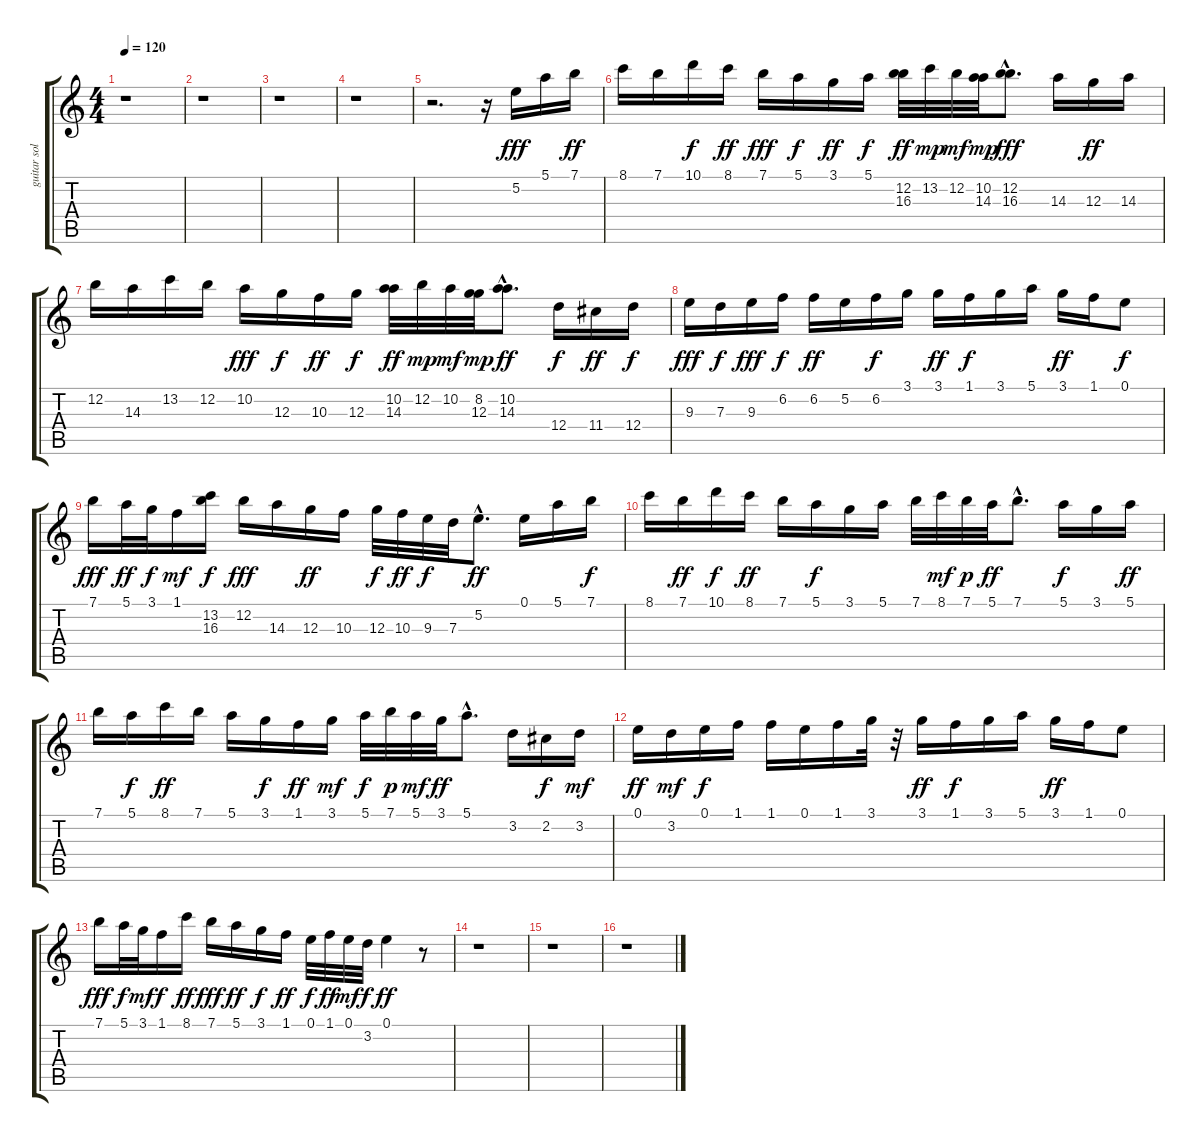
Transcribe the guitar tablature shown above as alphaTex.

\track ("guitar solo" "guitar sol") {instrument acousticguitarnylon}
\staff {score tabs}
\tuning (E4 B3 G3 D3 A2 E2) {hide}
\ts (4 4)
\tempo 120
\clef g2
\ks c
r.1{dy fff} |
r.1 |
r.1 |
r.1 |
r.2{d} r.16 5.2.16 5.1.16 7.1.16{dy ff} |
8.1.16 7.1.16 10.1.16{dy f} 8.1.16{dy ff} 7.1.16{dy fff} 5.1.16{dy f} 3.1.16{dy ff} 5.1.16{dy f} (12.2 16.3).32{dy ff} 13.2.32{dy mp} 12.2.32{dy mf} (10.2 14.3).32{dy mp} (12.2{hac} 16.3{hac}).8{d dy fff} 14.3.16 12.3.16{dy ff} 14.3.16 |
12.2.16 14.3.16 13.2.16 12.2.16 10.2.16{dy fff} 12.3.16{dy f} 10.3.16{dy ff} 12.3.16{dy f} (10.2 14.3).32{dy ff} 12.2.32{dy mp} 10.2.32{dy mf} (8.2 12.3).32{dy mp} (10.2{hac} 14.3{hac}).8{d dy ff} 12.4.16{dy f} 11.4.16{dy ff} 12.4.16{dy f} |
9.3.16{dy fff instrument acousticguitarnylon} 7.3.16{dy f} 9.3.16{dy fff} 6.2.16{dy f} 6.2.16{dy ff} 5.2.16 6.2.16{dy f} 3.1.16 3.1.16{dy ff} 1.1.16{dy f} 3.1.16 5.1.16 3.1.16{dy ff} 1.1.16 0.1.8{dy f} |
7.1.16{dy fff instrument acousticguitarnylon} 5.1.32{dy ff} 3.1.32{dy f} 1.1.16{dy mf} (13.2 16.3).16{dy f} 12.2.16{dy fff} 14.3.16 12.3.16{dy ff} 10.3.16 12.3.32{dy f} 10.3.32{dy ff instrument acousticguitarnylon} 9.3.32{dy f} 7.3.32 5.2{hac}.8{d dy ff} 0.1.16 5.1.16 7.1.16{dy f} |
8.1.16 7.1.16{dy ff} 10.1.16{dy f} 8.1.16{dy ff} 7.1.16 5.1.16{dy f} 3.1.16 5.1.16 7.1.32 8.1.32{dy mf} 7.1.32{dy p} 5.1.32{dy ff} 7.1{hac}.8{d} 5.1.16{dy f} 3.1.16 5.1.16{dy ff} |
7.1.16 5.1.16{dy f} 8.1.16{dy ff} 7.1.16 5.1.16 3.1.16{dy f} 1.1.16{dy ff} 3.1.16{dy mf} 5.1.32{dy f} 7.1.32{dy p} 5.1.32{dy mf} 3.1.32{dy ff} 5.1{hac}.8{d} 3.2.16 2.2.16{dy f} 3.2.16{dy mf} |
0.1.16{dy ff} 3.2.16{dy mf} 0.1.16{dy f} 1.1.16 1.1.16 0.1.16 1.1.16 3.1.32 r.32 3.1.16{dy ff} 1.1.16{dy f} 3.1.16 5.1.16 3.1.16{dy ff} 1.1.16 0.1.8 |
7.1.16{dy fff} 5.1.32{dy f} 3.1.32{dy mf} 1.1.16{dy f} 8.1.16{dy ff} 7.1.16{dy fff} 5.1.16{dy ff} 3.1.16{dy f} 1.1.16{dy ff} 0.1.32{dy f} 1.1.32{dy ff} 0.1.32{dy mf} 3.2.32{dy f} 0.1.4{dy ff} r.8 |
r.1 |
r.1 |
r.1
